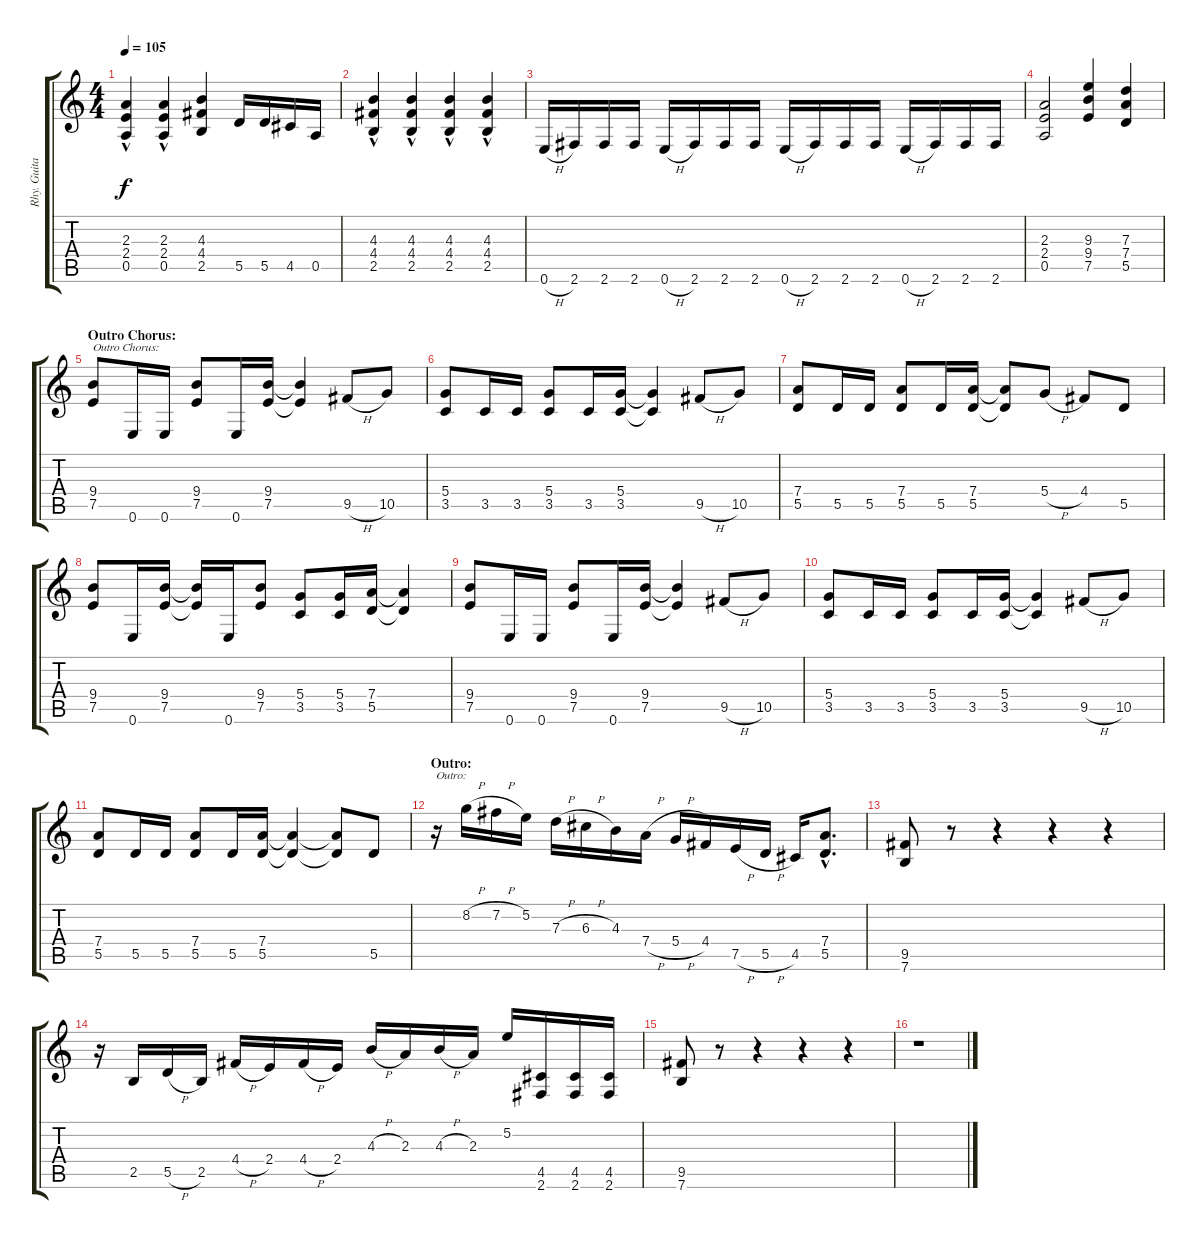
\track ("Rhy. Guitar 1" "Rhy. Guita") {instrument overdrivenguitar}
\staff {score tabs}
\tuning (E4 B3 G3 D3 A2 E2) {hide}
\ts (4 4)
\tempo 105
\clef g2
\ks c
(2.3{hac} 2.4{hac} 0.5{hac}).4{dy f} (2.3{hac} 2.4{hac} 0.5{hac}).4 (4.3 4.4 2.5).4 5.5.16 5.5.16 4.5.16 0.5.16 |
(4.3{hac} 4.4{hac} 2.5{hac}).4 (4.3{hac} 4.4{hac} 2.5{hac}).4 (4.3{hac} 4.4{hac} 2.5{hac}).4 (4.3{hac} 4.4{hac} 2.5{hac}).4 |
0.6{h}.16 2.6.16 2.6.16 2.6.16 0.6{h}.16 2.6.16 2.6.16 2.6.16 0.6{h}.16 2.6.16 2.6.16 2.6.16 0.6{h}.16 2.6.16 2.6.16 2.6.16 |
(2.3 2.4 0.5).2 (9.3 9.4 7.5).4 (7.3 7.4 5.5).4 |
\section ("" "Outro Chorus:")
(9.4 7.5).8{txt "Outro Chorus:"} 0.6.16 0.6.16 (9.4 7.5).8 0.6.16 (9.4 7.5).16 (9.4{t} 7.5{t}).4 9.5{h}.8 10.5.8 |
(5.4 3.5).8 3.5.16 3.5.16 (5.4 3.5).8 3.5.16 (5.4 3.5).16 (5.4{t} 3.5{t}).4 9.5{h}.8 10.5.8 |
(7.4 5.5).8 5.5.16 5.5.16 (7.4 5.5).8 5.5.16 (7.4 5.5).16 (7.4{t} 5.5{t}).8 5.4{h}.8 4.4.8 5.5.8 |
(9.4 7.5).8 0.6.16 (9.4 7.5).16 (9.4{t} 7.5{t}).16 0.6.16 (9.4 7.5).8 (5.4 3.5).8 (5.4 3.5).16 (7.4 5.5).16 (7.4{t} 5.5{t}).4 |
(9.4 7.5).8 0.6.16 0.6.16 (9.4 7.5).8 0.6.16 (9.4 7.5).16 (9.4{t} 7.5{t}).4 9.5{h}.8 10.5.8 |
(5.4 3.5).8 3.5.16 3.5.16 (5.4 3.5).8 3.5.16 (5.4 3.5).16 (5.4{t} 3.5{t}).4 9.5{h}.8 10.5.8 |
(7.4 5.5).8 5.5.16 5.5.16 (7.4 5.5).8 5.5.16 (7.4 5.5).16 (7.4{t} 5.5{t}).4 (7.4{t} 5.5{t}).8 5.5.8 |
\section ("" "Outro:")
r.16{txt "Outro:"} 8.2{h}.16 7.2{h}.16 5.2.16 7.3{h}.16 6.3{h}.16 4.3.16 7.4{h}.16 5.4{h}.16 4.4.16 7.5{h}.16 5.5{h}.16 4.5.16 (7.4{hac} 5.5{hac}).8{d} |
(9.5 7.6).8 r.8 r.4 r.4 r.4 |
r.16 2.5.16 5.5{h}.16 2.5.16 4.4{h}.16 2.4.16 4.4{h}.16 2.4.16 4.3{h}.16 2.3.16 4.3{h}.16 2.3.16 5.2.16 (4.5 2.6).16 (4.5 2.6).16 (4.5 2.6).16 |
(9.5 7.6).8 r.8 r.4 r.4 r.4 |
r.1
